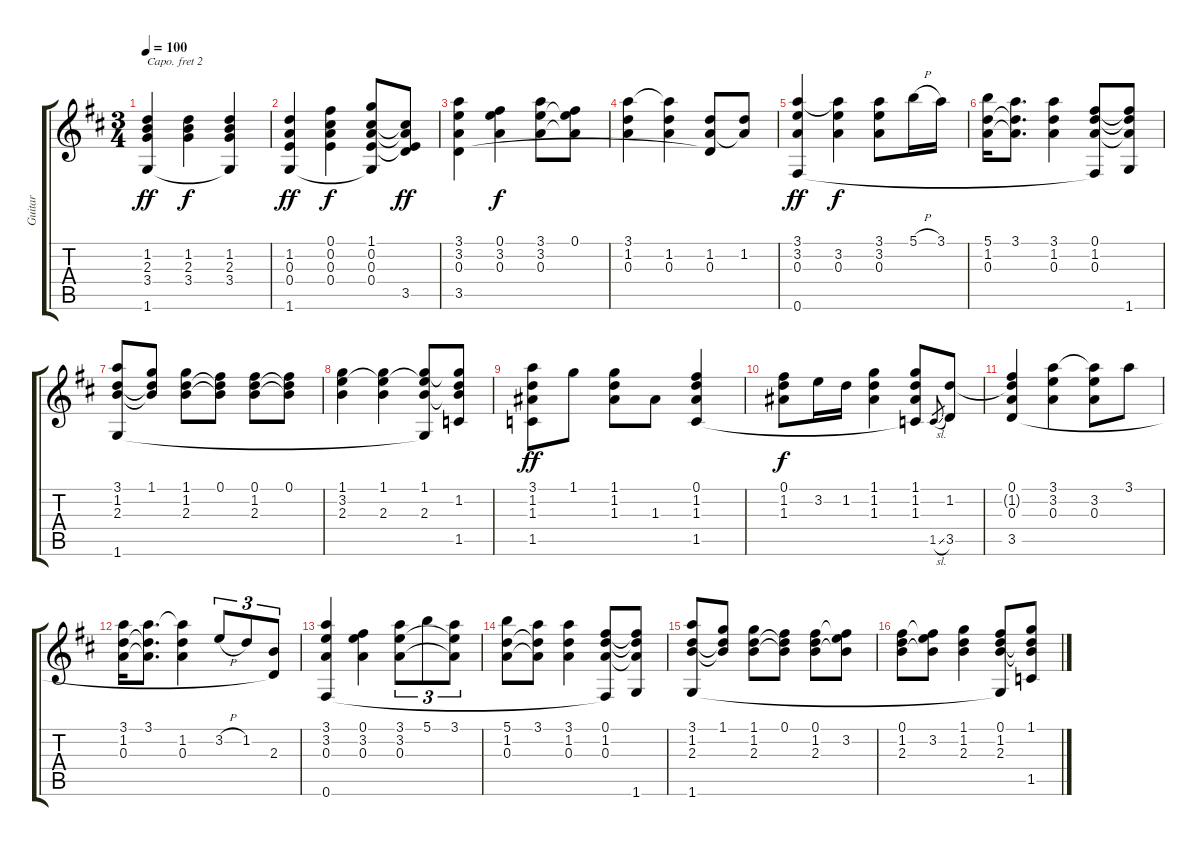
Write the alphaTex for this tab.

\track ("Guitar" "Guitar") {instrument acousticguitarnylon}
\staff {score tabs}
\capo 2
\tuning (E4 B3 G3 D3 A2 E2) {hide}
\ts (3 4)
\tempo 100
\clef g2
\ks d
(1.2 2.3 3.4 1.6).4{dy ff} (1.2 2.3 3.4).4{dy f} (1.2 2.3 3.4 1.6{t}).4 |
(1.2 0.3 0.4 1.6).4{dy ff} (0.1 0.2 0.3 0.4).4{dy f} (1.1 0.2 0.3 0.4 1.6{t}).8 (0.2{t} 0.3{t} 0.4{t} 3.5).8{dy ff} |
(3.1 3.2 0.3 3.5).4 (0.1 3.2 0.3).4{dy f} (3.1 3.2 0.3).8 (0.1 3.2{t} 0.3{t}).8 |
(3.1 1.2 0.3).4 (3.1{t} 1.2 0.3).4 (1.2 0.3 3.5{t}).8 (1.2 0.3{t}).8 |
(3.1 3.2 0.3 0.6).4{dy ff} (3.1{t} 3.2 0.3).4{dy f} (3.1 3.2 0.3).8 5.1{h}.16 3.1.16 |
(5.1 1.2 0.3).16 (3.1 1.2{t} 0.3{t}).8{d} (3.1 1.2 0.3).4 (0.1 1.2 0.3 0.6{t}).8 (0.1{t} 1.2{t} 0.3{t} 1.6).8 |
(3.1 1.2 2.3 1.6).8 (1.1 1.2{t} 2.3{t}).8 (1.1 1.2 2.3).8 (0.1 1.2{t} 2.3{t}).8 (0.1 1.2 2.3).8 (0.1 1.2{t} 2.3{t}).8 |
(1.1 3.2 2.3).4 (1.1 3.2{t} 2.3).4 (1.1 3.2{t} 2.3 1.6{t}).8 (1.1{t} 1.2 2.3{t} 1.5).8 |
(3.1 1.2 1.3 1.5).8{dy ff} 1.1.8 (1.1 1.2 1.3).8 1.3.8 (0.1 1.2 1.3 1.5).4 |
(0.1 1.2 1.3).8{dy f} 3.2.16 1.2.16 (1.1 1.2 1.3).4 (1.1 1.2 1.3 1.5{t}).8 1.5{sl}.8{gr} (1.2 3.5).8 |
(0.1 1.2{t} 0.3 3.5).4 (3.1 3.2 0.3).4 (3.1{t} 3.2 0.3).8 3.1.8 |
(3.1 1.2 0.3).16 (3.1 1.2{t} 0.3{t}).8{d} (3.1{t} 1.2 0.3).4 3.2{h}.8{tu (3 2)} 1.2.8{tu (3 2)} (2.3 3.5{t}).8{tu (3 2)} |
(3.1 3.2 0.3 0.6).4 (0.1 3.2 0.3).4 (3.1 3.2 0.3).8{tu (3 2)} 5.1.8{tu (3 2)} (3.1 3.2{t} 0.3{t}).8{tu (3 2)} |
(5.1 1.2 0.3).8 (3.1 1.2{t} 0.3{t}).8 (3.1 1.2 0.3).4 (0.1 1.2 0.3 0.6{t}).8 (0.1{t} 1.2{t} 0.3{t} 1.6).8 |
(3.1 1.2 2.3 1.6).8 (1.1 1.2{t} 2.3{t}).8 (1.1 1.2 2.3).8 (0.1 1.2{t} 2.3{t}).8 (0.1 1.2 2.3).8 (0.1{t} 3.2 2.3{t}).8 |
(0.1 1.2 2.3).8 (0.1{t} 3.2 2.3{t}).8 (1.1 1.2 2.3).4 (0.1 1.2 2.3 1.6{t}).8 (1.1 1.2{t} 2.3{t} 1.5).8
